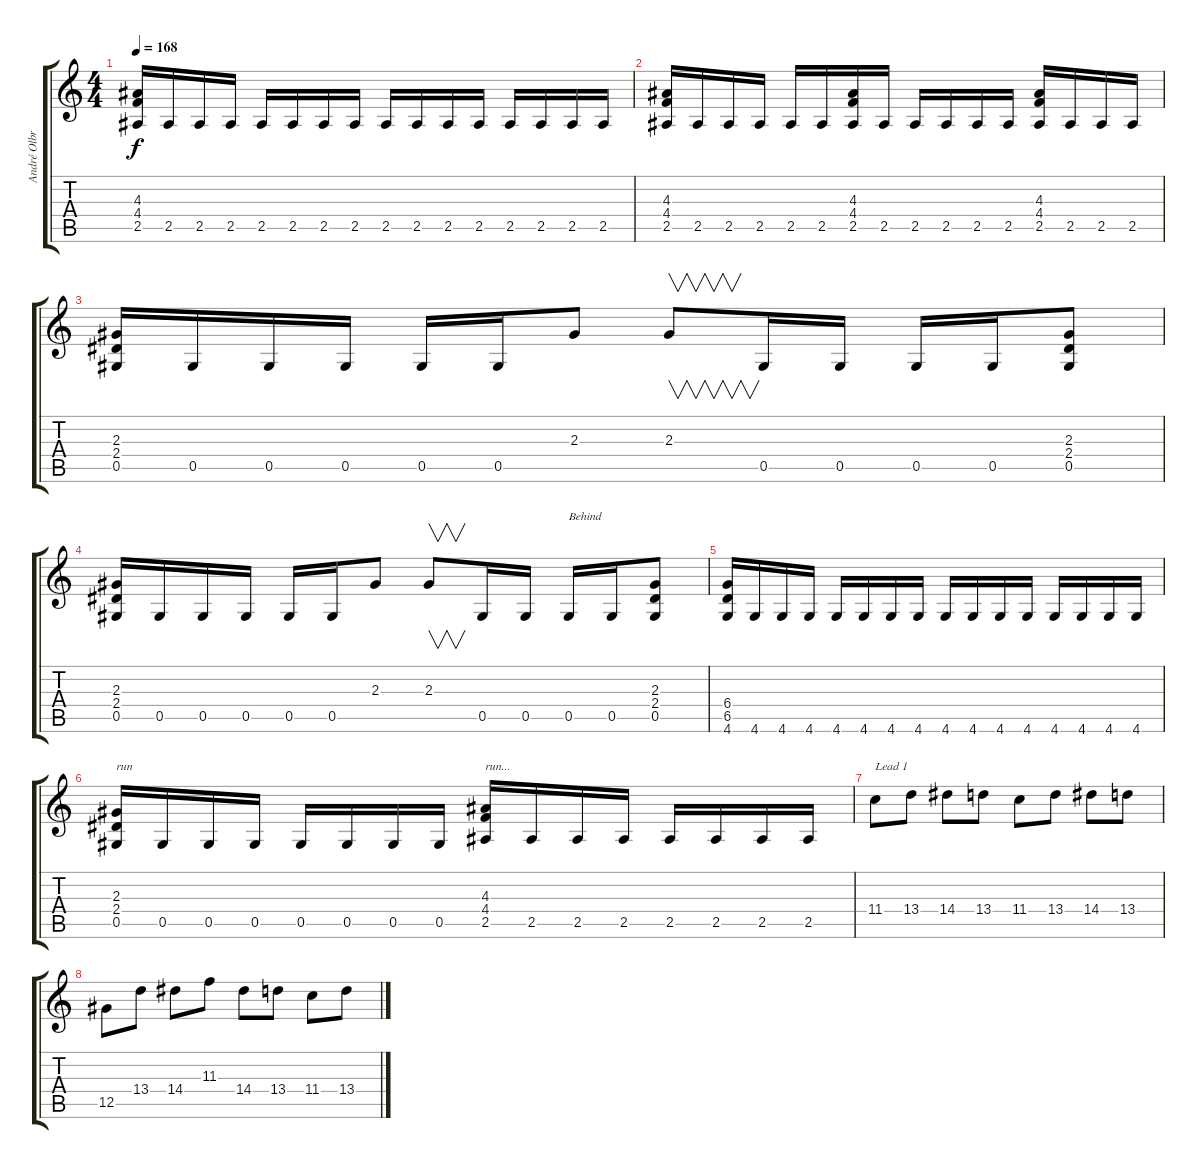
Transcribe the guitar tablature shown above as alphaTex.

\track ("André Olbrich" "André Olbr") {instrument distortionguitar}
\staff {score tabs}
\tuning (Eb4 Bb3 Gb3 Db3 Ab2 Eb2) {hide}
\ts (4 4)
\tempo 168
\clef g2
\ks c
(4.3 4.4 2.5).16{dy f} 2.5.16 2.5.16 2.5.16 2.5.16 2.5.16 2.5.16 2.5.16 2.5.16 2.5.16 2.5.16 2.5.16 2.5.16 2.5.16 2.5.16 2.5.16 |
(4.3 4.4 2.5).16 2.5.16 2.5.16 2.5.16 2.5.16 2.5.16 (4.3 4.4 2.5).16 2.5.16 2.5.16 2.5.16 2.5.16 2.5.16 (4.3 4.4 2.5).16 2.5.16 2.5.16 2.5.16 |
(2.3 2.4 0.5).16 0.5.16 0.5.16 0.5.16 0.5.16 0.5.16 2.3.8 2.3.8{v} 0.5.16 0.5.16 0.5.16 0.5.16 (2.3 2.4 0.5).8 |
(2.3 2.4 0.5).16 0.5.16 0.5.16 0.5.16 0.5.16 0.5.16 2.3.8 2.3.8{v} 0.5.16 0.5.16 0.5.16{txt "Behind"} 0.5.16 (2.3 2.4 0.5).8 |
(6.4 6.5 4.6).16 4.6.16 4.6.16 4.6.16 4.6.16 4.6.16 4.6.16 4.6.16 4.6.16 4.6.16 4.6.16 4.6.16 4.6.16 4.6.16 4.6.16 4.6.16 |
(2.3 2.4 0.5).16{txt "run"} 0.5.16 0.5.16 0.5.16 0.5.16 0.5.16 0.5.16 0.5.16 (4.3 4.4 2.5).16{txt "run..."} 2.5.16 2.5.16 2.5.16 2.5.16 2.5.16 2.5.16 2.5.16 |
11.4.8{txt "Lead 1"} 13.4.8 14.4.8 13.4.8 11.4.8 13.4.8 14.4.8 13.4.8 |
12.5.8 13.4.8 14.4.8 11.3.8 14.4.8 13.4.8 11.4.8 13.4.8
